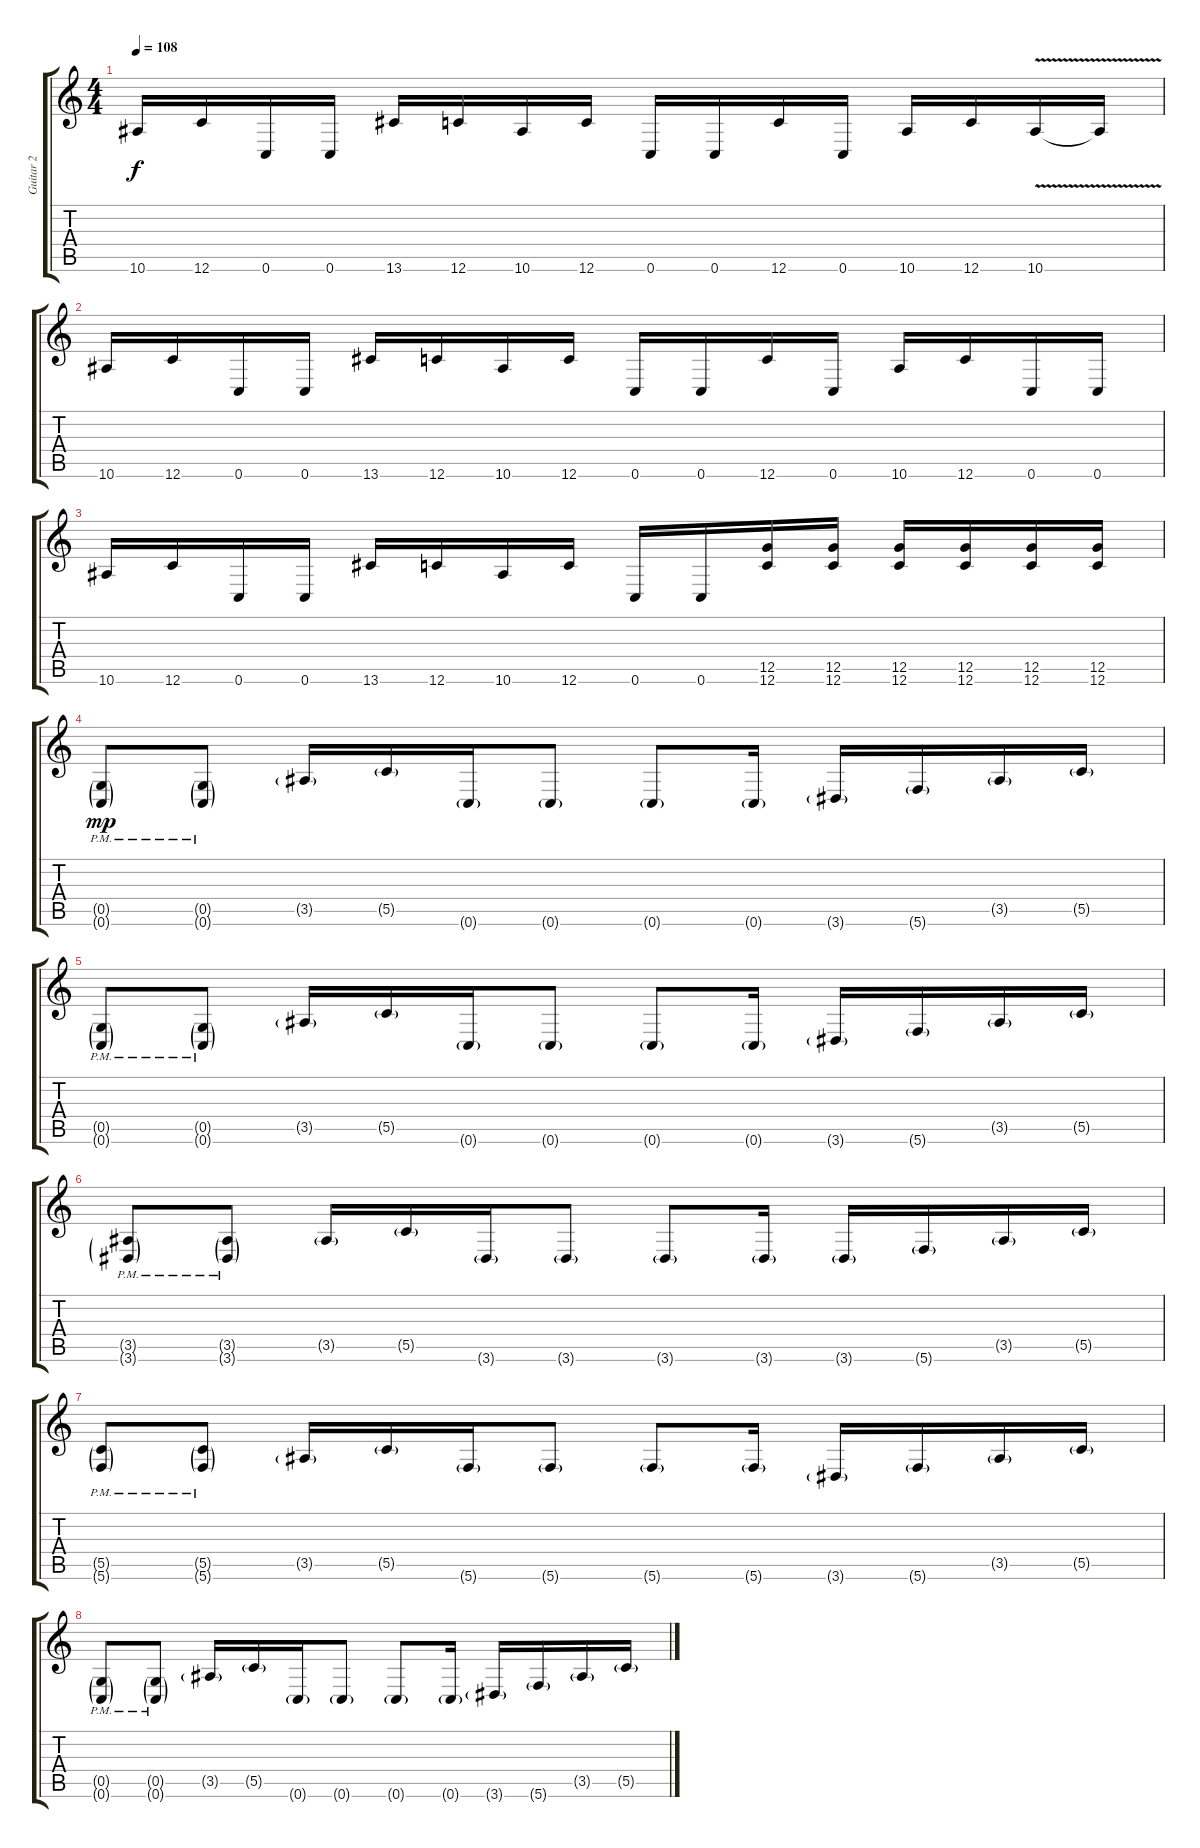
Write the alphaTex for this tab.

\track ("Guitar 2" "Guitar 2") {instrument distortionguitar}
\staff {score tabs}
\tuning (D4 A3 F3 C3 G2 C2) {hide}
\ts (4 4)
\tempo 108
\clef g2
\ks c
10.6.16{dy f} 12.6.16 0.6.16 0.6.16 13.6.16 12.6.16 10.6.16 12.6.16 0.6.16 0.6.16 12.6.16 0.6.16 10.6.16 12.6.16 10.6{v}.16 10.6{t}.16 |
10.6.16 12.6.16 0.6.16 0.6.16 13.6.16 12.6.16 10.6.16 12.6.16 0.6.16 0.6.16 12.6.16 0.6.16 10.6.16 12.6.16 0.6.16 0.6.16 |
10.6.16 12.6.16 0.6.16 0.6.16 13.6.16 12.6.16 10.6.16 12.6.16 0.6.16 0.6.16 (12.5 12.6).16 (12.5 12.6).16 (12.5 12.6).16 (12.5 12.6).16 (12.5 12.6).16 (12.5 12.6).16 |
(0.5{g pm} 0.6{g pm}).8{dy mp} (0.5{g pm} 0.6{g pm}).8 3.5{g}.16 5.5{g}.16 0.6{g}.16 0.6{g}.8 0.6{g}.8 0.6{g}.16 3.6{g}.16 5.6{g}.16 3.5{g}.16 5.5{g}.16 |
(0.5{g pm} 0.6{g pm}).8 (0.5{g pm} 0.6{g pm}).8 3.5{g}.16 5.5{g}.16 0.6{g}.16 0.6{g}.8 0.6{g}.8 0.6{g}.16 3.6{g}.16 5.6{g}.16 3.5{g}.16 5.5{g}.16 |
(3.5{g pm} 3.6{g pm}).8 (3.5{g pm} 3.6{g pm}).8 3.5{g}.16 5.5{g}.16 3.6{g}.16 3.6{g}.8 3.6{g}.8 3.6{g}.16 3.6{g}.16 5.6{g}.16 3.5{g}.16 5.5{g}.16 |
(5.5{g pm} 5.6{g pm}).8 (5.5{g pm} 5.6{g pm}).8 3.5{g}.16 5.5{g}.16 5.6{g}.16 5.6{g}.8 5.6{g}.8 5.6{g}.16 3.6{g}.16 5.6{g}.16 3.5{g}.16 5.5{g}.16 |
(0.5{g pm} 0.6{g pm}).8 (0.5{g pm} 0.6{g pm}).8 3.5{g}.16 5.5{g}.16 0.6{g}.16 0.6{g}.8 0.6{g}.8 0.6{g}.16 3.6{g}.16 5.6{g}.16 3.5{g}.16 5.5{g}.16
